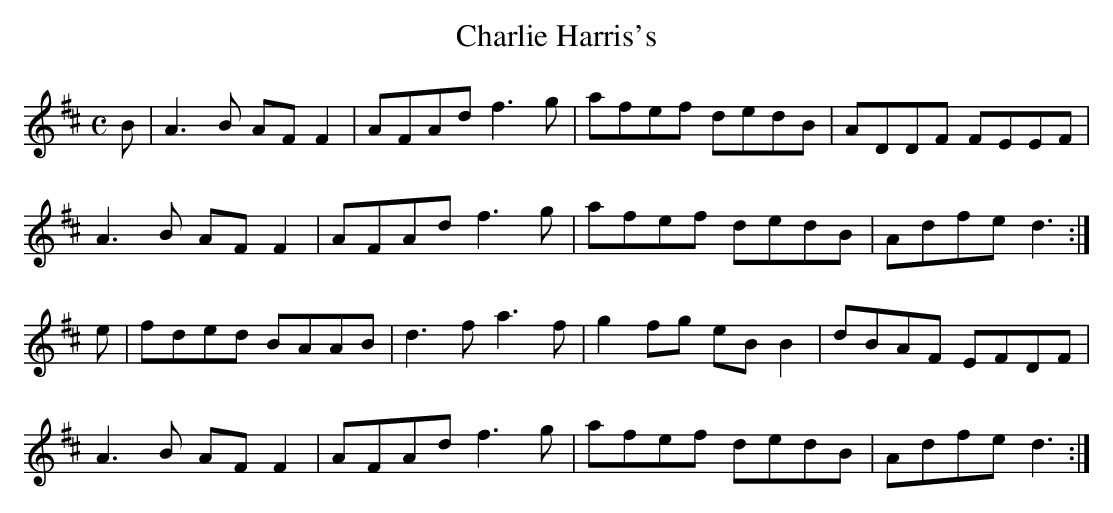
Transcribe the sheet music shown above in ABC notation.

X:1
T:Charlie Harris's
M:C
L:1/8
K:D Major
B|A3B AFF2|AFAd f3g|afef dedB|ADDF FEEF|!
A3B AFF2|AFAd f3g|afef dedB|Adfe d3:|!
e|fded BAAB|d3f a3f|g2fg eBB2|dBAF EFDF|!
A3B AFF2|AFAd f3g|afef dedB|Adfe d3:|!
